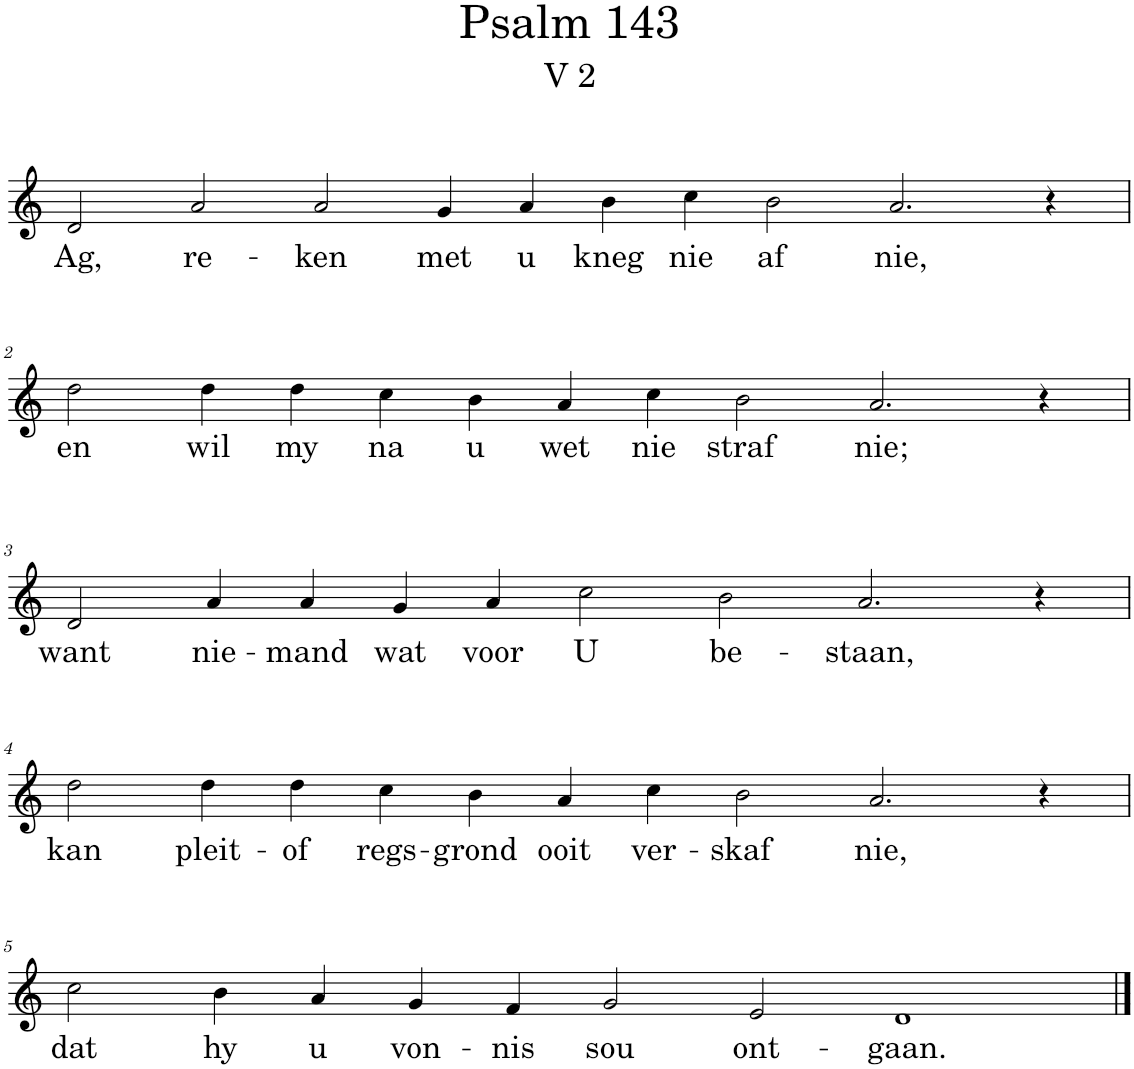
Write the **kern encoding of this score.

**kern	**text
*part1	*part1
*staff1	*staff1
*I"Pipe Organ	*
*I'Org.	*
*clefG2	*
*k[]	*
*M16/4	*
=1	=1
!	!LO:LY:b
2d/	Ag,
!	!LO:LY:b
2a/	re-
!	!LO:LY:b
2a/	-ken
!	!LO:LY:b
4g/	met
!	!LO:LY:b
4a/	u
!	!LO:LY:b
4b\	kneg
!	!LO:LY:b
4cc\	nie
!	!LO:LY:b
2b\	af
!	!LO:LY:b
2.a/	nie,
4r	.
!!LO:LB:g=z
=2	=2
*M14/4	*
!	!LO:LY:b
2dd\	en
!	!LO:LY:b
4dd\	wil
!	!LO:LY:b
4dd\	my
!	!LO:LY:b
4cc\	na
!	!LO:LY:b
4b\	u
!	!LO:LY:b
4a/	wet
!	!LO:LY:b
4cc\	nie
!	!LO:LY:b
2b\	straf
!	!LO:LY:b
2.a/	nie;
4r	.
!!LO:LB:g=z
=3	=3
!	!LO:LY:b
2d/	want
!	!LO:LY:b
4a/	nie-
!	!LO:LY:b
4a/	-mand
!	!LO:LY:b
4g/	wat
!	!LO:LY:b
4a/	voor
!	!LO:LY:b
2cc\	U
!	!LO:LY:b
2b\	be-
!	!LO:LY:b
2.a/	-staan,
4r	.
!!LO:LB:g=z
=4	=4
!	!LO:LY:b
2dd\	kan
!	!LO:LY:b
4dd\	pleit-
!	!LO:LY:b
4dd\	-of
!	!LO:LY:b
4cc\	regs-
!	!LO:LY:b
4b\	-grond
!	!LO:LY:b
4a/	ooit
!	!LO:LY:b
4cc\	ver-
!	!LO:LY:b
2b\	-skaf
!	!LO:LY:b
2.a/	nie,
4r	.
!!LO:LB:g=z
=5	=5
!	!LO:LY:b
2cc\	dat
!	!LO:LY:b
4b\	hy
!	!LO:LY:b
4a/	u
!	!LO:LY:b
4g/	von-
!	!LO:LY:b
4f/	-nis
!	!LO:LY:b
2g/	sou
!	!LO:LY:b
2e/	ont-
!	!LO:LY:b
1d	-gaan.
==	==
*-	*-
